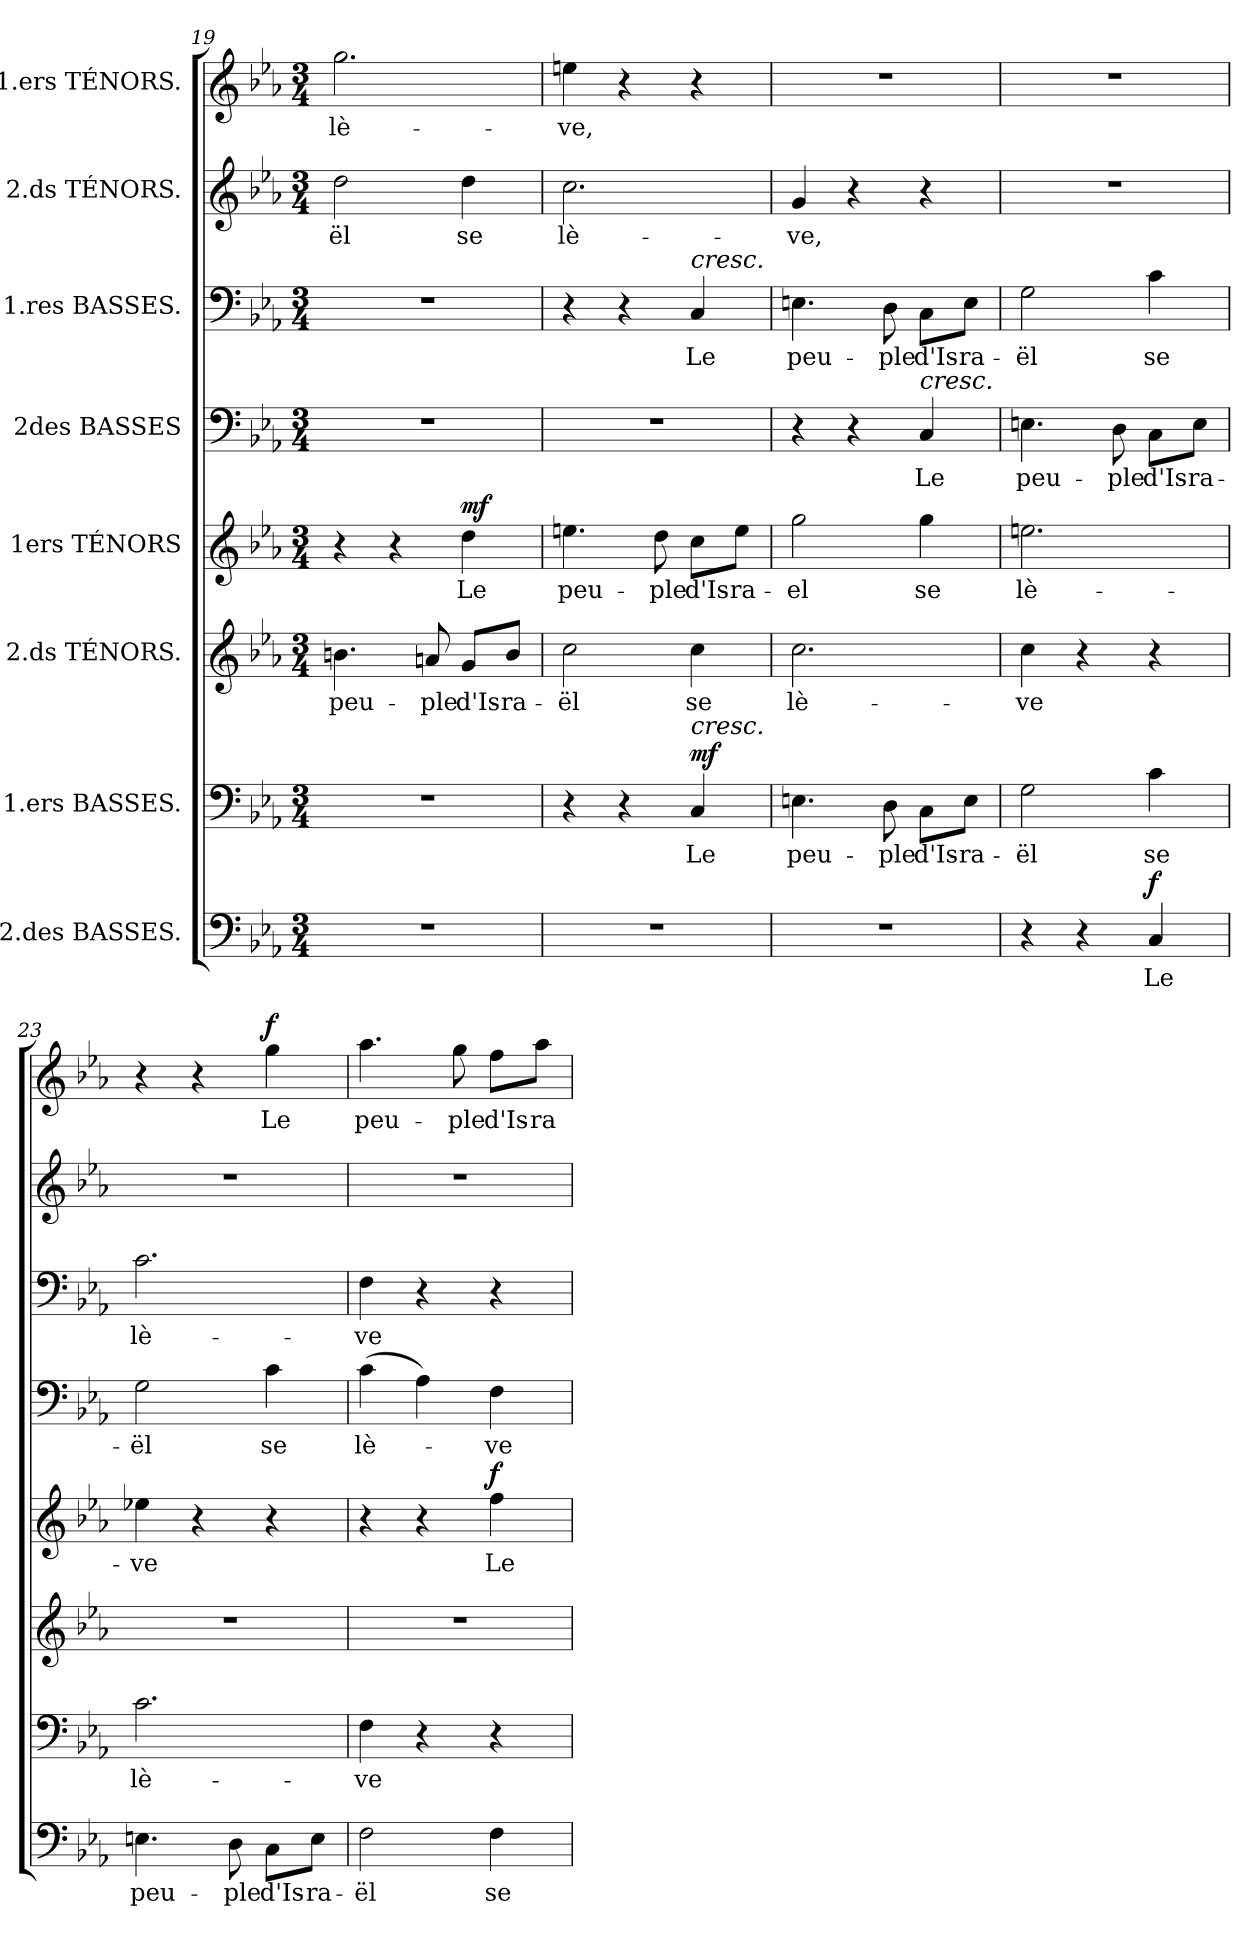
**kern	**text	**dynam	**kern	**text	**dynam	**kern	**text	**kern	**text	**dynam	**kern	**text	**kern	**text	**kern	**text	**kern	**text	**dynam
*part8	*part8	*part8	*part7	*part7	*part7	*part6	*part6	*part5	*part5	*part5	*part4	*part4	*part3	*part3	*part2	*part2	*part1	*part1	*part1
*staff8	*staff8	*staff8	*staff7	*staff7	*staff7	*staff6	*staff6	*staff5	*staff5	*staff5	*staff4	*staff4	*staff3	*staff3	*staff2	*staff2	*staff1	*staff1	*staff1
*I"2.des BASSES.	*	*	*I"1.ers BASSES.	*	*	*I"2.ds TÉNORS.	*	*I"1ers TÉNORS	*	*	*I"2des BASSES	*	*I"1.res BASSES.	*	*I"2.ds TÉNORS.	*	*I"1.ers TÉNORS.	*	*
*clefF4	*	*	*clefF4	*	*	*clefG2	*	*clefG2	*	*	*clefF4	*	*clefF4	*	*clefG2	*	*clefG2	*	*
*	*	*	*	*	*	*ITrd7c12	*	*ITrd7c12	*	*	*	*	*	*	*ITrd7c12	*	*ITrd7c12	*	*
*k[b-e-a-]	*	*	*k[b-e-a-]	*	*	*k[b-e-a-]	*	*k[b-e-a-]	*	*	*k[b-e-a-]	*	*k[b-e-a-]	*	*k[b-e-a-]	*	*k[b-e-a-]	*	*
*E-:	*	*	*E-:	*	*	*E-:	*	*E-:	*	*	*E-:	*	*E-:	*	*E-:	*	*E-:	*	*
*M3/4	*	*	*M3/4	*	*	*M3/4	*	*M3/4	*	*	*M3/4	*	*M3/4	*	*M3/4	*	*M3/4	*	*
=19	=19	=19	=19	=19	=19	=19	=19	=19	=19	=19	=19	=19	=19	=19	=19	=19	=19	=19	=19
2.r	.	.	2.r	.	.	4.Bn\	peu-	4r	.	.	2.r	.	2.r	.	2d\	-ël	2.g\	lè-	.
.	.	.	.	.	.	.	.	4r	.	.	.	.	.	.	.	.	.	.	.
.	.	.	.	.	.	8An/	-ple	.	.	.	.	.	.	.	.	.	.	.	.
.	.	.	.	.	.	8G/L	d'Is-	4d\	Le	mf	.	.	.	.	4d\	se	.	.	.
.	.	.	.	.	.	8B/J	-ra-	.	.	.	.	.	.	.	.	.	.	.	.
=20	=20	=20	=20	=20	=20	=20	=20	=20	=20	=20	=20	=20	=20	=20	=20	=20	=20	=20	=20
2.r	.	.	4r	.	.	2c\	-ël	4.en\	peu-	.	2.r	.	4r	.	2.c\	lè-	4en\	-ve,	.
.	.	.	4r	.	.	.	.	.	.	.	.	.	4r	.	.	.	4r	.	.
.	.	.	.	.	.	.	.	8d\	-ple	.	.	.	.	.	.	.	.	.	.
!	!	!	!	!	!	!	!	!	!	!	!	!	!LO:TX:i:t=cresc.	!	!	!	!	!	!
!	!	!	!LO:TX:i:t=cresc.	!	!	!	!	!	!	!	!	!	!	!	!	!	!	!	!
.	.	.	4C/	Le	mf	4c\	se	8c\L	d'Is-	.	.	.	4C/	Le	.	.	4r	.	.
.	.	.	.	.	.	.	.	8e\J	-ra-	.	.	.	.	.	.	.	.	.	.
!!LO:PB:g=z
=21	=21	=21	=21	=21	=21	=21	=21	=21	=21	=21	=21	=21	=21	=21	=21	=21	=21	=21	=21
2.r	.	.	4.En\	peu-	.	2.c\	lè-	2g\	-el	.	4r	.	4.En\	peu-	4G/	-ve,	2.r	.	.
.	.	.	.	.	.	.	.	.	.	.	4r	.	.	.	4r	.	.	.	.
.	.	.	8D\	-ple	.	.	.	.	.	.	.	.	8D\	-ple	.	.	.	.	.
!	!	!	!	!	!	!	!	!	!	!	!LO:TX:i:t=cresc.	!	!	!	!	!	!	!	!
.	.	.	8C\L	d'Is-	.	.	.	4g\	se	.	4C/	Le	8C\L	d'Is-	4r	.	.	.	.
.	.	.	8E\J	-ra-	.	.	.	.	.	.	.	.	8E\J	-ra-	.	.	.	.	.
=22	=22	=22	=22	=22	=22	=22	=22	=22	=22	=22	=22	=22	=22	=22	=22	=22	=22	=22	=22
4r	.	.	2G\	-ël	.	4c\	-ve	2.en\	lè-	.	4.En\	peu-	2G\	-ël	2.r	.	2.r	.	.
4r	.	.	.	.	.	4r	.	.	.	.	.	.	.	.	.	.	.	.	.
.	.	.	.	.	.	.	.	.	.	.	8D\	-ple	.	.	.	.	.	.	.
4C/	Le	f	4c\	se	.	4r	.	.	.	.	8C\L	d'Is-	4c\	se	.	.	.	.	.
.	.	.	.	.	.	.	.	.	.	.	8E\J	-ra-	.	.	.	.	.	.	.
=23	=23	=23	=23	=23	=23	=23	=23	=23	=23	=23	=23	=23	=23	=23	=23	=23	=23	=23	=23
4.En\	peu-	.	2.c\	lè-	.	2.r	.	4e-X\	-ve	.	2G\	-ël	2.c\	lè-	2.r	.	4r	.	.
.	.	.	.	.	.	.	.	4r	.	.	.	.	.	.	.	.	4r	.	.
8D\	-ple	.	.	.	.	.	.	.	.	.	.	.	.	.	.	.	.	.	.
8C\L	d'Is-	.	.	.	.	.	.	4r	.	.	4c\	se	.	.	.	.	4g\	Le	f
8E\J	-ra-	.	.	.	.	.	.	.	.	.	.	.	.	.	.	.	.	.	.
=24	=24	=24	=24	=24	=24	=24	=24	=24	=24	=24	=24	=24	=24	=24	=24	=24	=24	=24	=24
2F\	-ël	.	4F\	-ve	.	2.r	.	4r	.	.	(4c\	lè-	4F\	-ve	2.r	.	4.a-\	peu-	.
.	.	.	4r	.	.	.	.	4r	.	.	4A-\)	.	4r	.	.	.	.	.	.
.	.	.	.	.	.	.	.	.	.	.	.	.	.	.	.	.	8g\	-ple	.
4F\	se	.	4r	.	.	.	.	4f\	Le	f	4F\	-ve	4r	.	.	.	8f\L	d'Is-	.
.	.	.	.	.	.	.	.	.	.	.	.	.	.	.	.	.	8a-\J	-ra-	.
=	=	=	=	=	=	=	=	=	=	=	=	=	=	=	=	=	=	=	=
*-	*-	*-	*-	*-	*-	*-	*-	*-	*-	*-	*-	*-	*-	*-	*-	*-	*-	*-	*-
